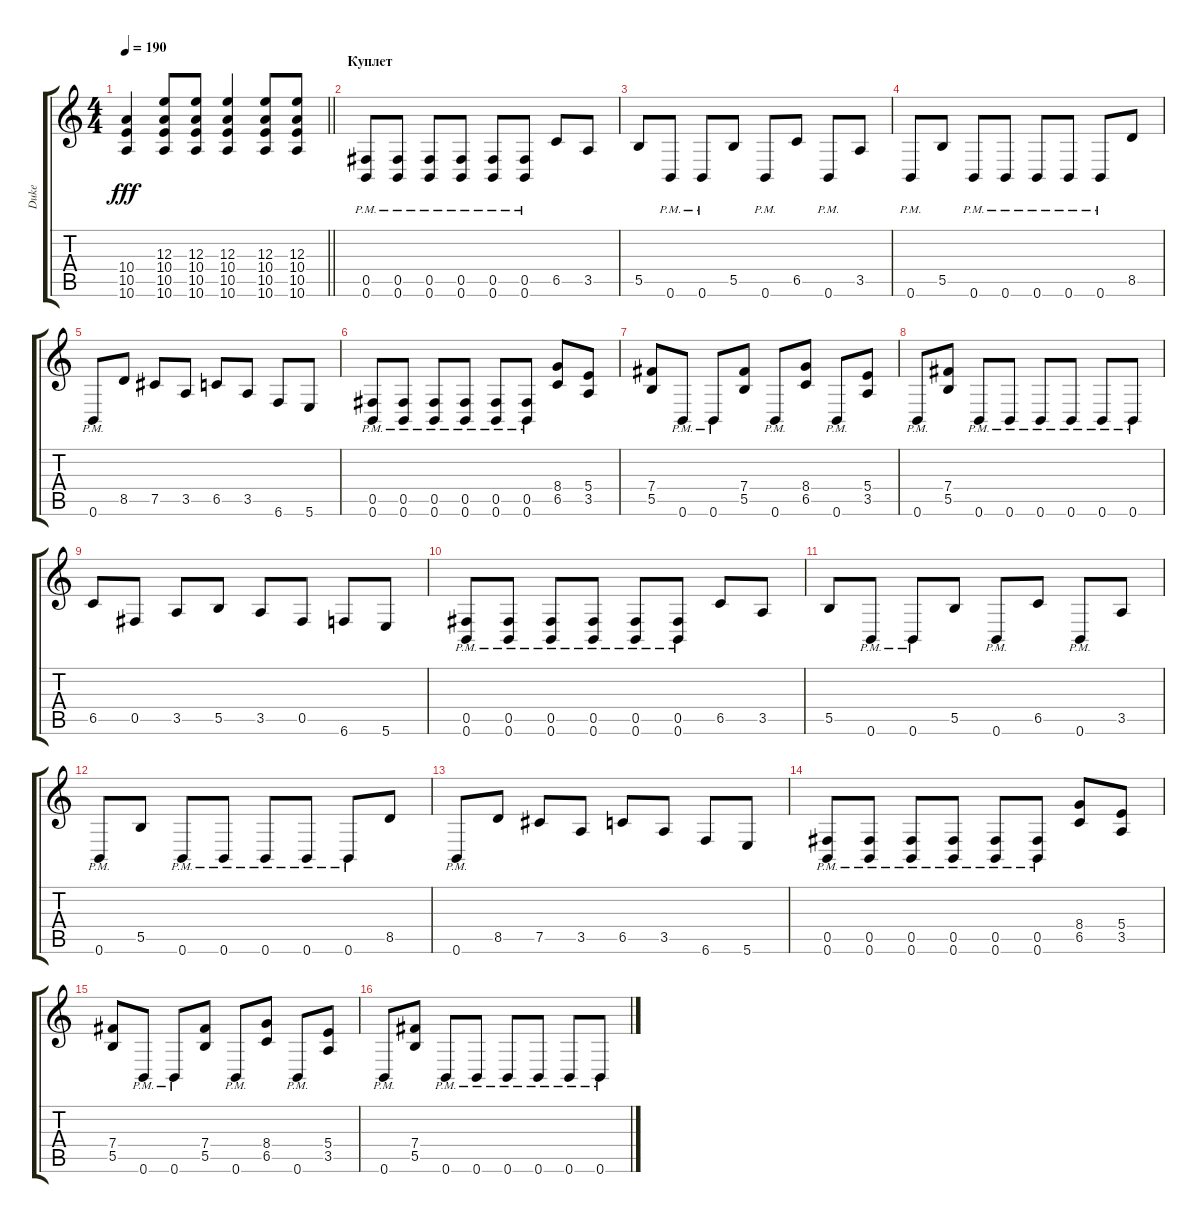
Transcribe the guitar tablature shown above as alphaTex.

\track ("Duke" "Duke") {instrument overdrivenguitar}
\staff {score tabs}
\tuning (Db4 Ab3 E3 B2 Gb2 B1) {hide}
\ts (4 4)
\tempo 190
\clef g2
\barLineRight lightlight
\ks c
(10.4{t} 10.5{t} 10.6{t}).4{dy fff} (12.3 10.4 10.5 10.6).8 (12.3 10.4 10.5 10.6).8 (12.3 10.4 10.5 10.6).4 (12.3 10.4 10.5 10.6).8 (12.3 10.4 10.5 10.6).8 |
\section ("" "Куплет")
(0.5{pm} 0.6{pm}).8 (0.5{pm} 0.6{pm}).8 (0.5{pm} 0.6{pm}).8 (0.5{pm} 0.6{pm}).8 (0.5{pm} 0.6{pm}).8 (0.5{pm} 0.6{pm}).8 6.5.8 3.5.8 |
5.5.8 0.6{pm}.8 0.6{pm}.8 5.5.8 0.6{pm}.8 6.5.8 0.6{pm}.8 3.5.8 |
0.6{pm}.8 5.5.8 0.6{pm}.8 0.6{pm}.8 0.6{pm}.8 0.6{pm}.8 0.6{pm}.8 8.5.8 |
0.6{pm}.8 8.5.8 7.5.8 3.5.8 6.5.8 3.5.8 6.6.8 5.6.8 |
(0.5{pm} 0.6{pm}).8 (0.5{pm} 0.6{pm}).8 (0.5{pm} 0.6{pm}).8 (0.5{pm} 0.6{pm}).8 (0.5{pm} 0.6{pm}).8 (0.5{pm} 0.6{pm}).8 (8.4 6.5).8 (5.4 3.5).8 |
(7.4 5.5).8 0.6{pm}.8 0.6{pm}.8 (7.4 5.5).8 0.6{pm}.8 (8.4 6.5).8 0.6{pm}.8 (5.4 3.5).8 |
0.6{pm}.8 (7.4 5.5).8 0.6{pm}.8 0.6{pm}.8 0.6{pm}.8 0.6{pm}.8 0.6{pm}.8 0.6{pm}.8 |
6.5.8 0.5.8 3.5.8 5.5.8 3.5.8 0.5.8 6.6.8 5.6.8 |
(0.5{pm} 0.6{pm}).8 (0.5{pm} 0.6{pm}).8 (0.5{pm} 0.6{pm}).8 (0.5{pm} 0.6{pm}).8 (0.5{pm} 0.6{pm}).8 (0.5{pm} 0.6{pm}).8 6.5.8 3.5.8 |
5.5.8 0.6{pm}.8 0.6{pm}.8 5.5.8 0.6{pm}.8 6.5.8 0.6{pm}.8 3.5.8 |
0.6{pm}.8 5.5.8 0.6{pm}.8 0.6{pm}.8 0.6{pm}.8 0.6{pm}.8 0.6{pm}.8 8.5.8 |
0.6{pm}.8 8.5.8 7.5.8 3.5.8 6.5.8 3.5.8 6.6.8 5.6.8 |
(0.5{pm} 0.6{pm}).8 (0.5{pm} 0.6{pm}).8 (0.5{pm} 0.6{pm}).8 (0.5{pm} 0.6{pm}).8 (0.5{pm} 0.6{pm}).8 (0.5{pm} 0.6{pm}).8 (8.4 6.5).8 (5.4 3.5).8 |
(7.4 5.5).8 0.6{pm}.8 0.6{pm}.8 (7.4 5.5).8 0.6{pm}.8 (8.4 6.5).8 0.6{pm}.8 (5.4 3.5).8 |
0.6{pm}.8 (7.4 5.5).8 0.6{pm}.8 0.6{pm}.8 0.6{pm}.8 0.6{pm}.8 0.6{pm}.8 0.6{pm}.8
